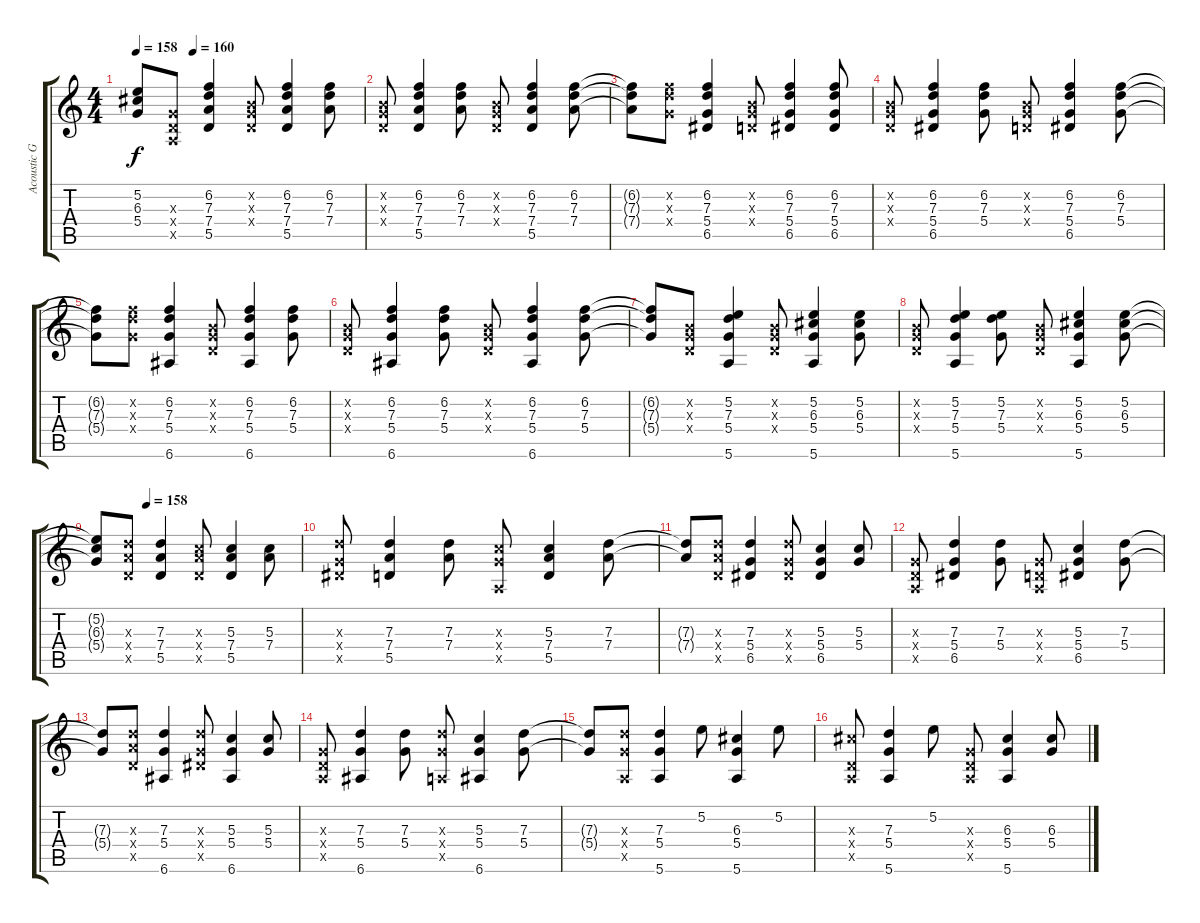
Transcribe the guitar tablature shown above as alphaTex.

\track ("Acoustic Guitar" "Acoustic G") {instrument acousticguitarsteel}
\staff {score tabs}
\tuning (E4 B3 G3 D3 A2 E2) {hide}
\ts (4 4)
\tempo 158
\tempo (160 0.25)
\clef g2
\ks c
(5.2{t} 6.3{t} 5.4{t}).8{dy f} (0.3{x} 0.4{x} 0.5{x}).8 (6.2 7.3 7.4 5.5).4 (0.2{x} 0.3{x} 0.4{x}).8 (6.2 7.3 7.4 5.5).4 (6.2 7.3 7.4).8 |
(0.2{x} 0.3{x} 0.4{x}).8 (6.2 7.3 7.4 5.5).4 (6.2 7.3 7.4).8 (0.2{x} 0.3{x} 0.4{x}).8 (6.2 7.3 7.4 5.5).4 (6.2 7.3 7.4).8 |
(6.2{t} 7.3{t} 7.4{t}).8 (6.2{x} 7.3{x} 5.4{x}).8 (6.2 7.3 5.4 6.5).4 (0.2{x} 0.3{x} 0.4{x}).8 (6.2 7.3 5.4 6.5).4 (6.2 7.3 5.4 6.5).8 |
(0.2{x} 0.3{x} 0.4{x}).8 (6.2 7.3 5.4 6.5).4 (6.2 7.3 5.4).8 (0.2{x} 0.3{x} 0.4{x}).8 (6.2 7.3 5.4 6.5).4 (6.2 7.3 5.4).8 |
(6.2{t} 7.3{t} 5.4{t}).8 (6.2{x} 7.3{x} 5.4{x}).8 (6.2 7.3 5.4 6.6).4 (0.2{x} 0.3{x} 0.4{x}).8 (6.2 7.3 5.4 6.6).4 (6.2 7.3 5.4).8 |
(0.2{x} 0.3{x} 0.4{x}).8 (6.2 7.3 5.4 6.6).4 (6.2 7.3 5.4).8 (0.2{x} 0.3{x} 0.4{x}).8 (6.2 7.3 5.4 6.6).4 (6.2 7.3 5.4).8 |
(6.2{t} 7.3{t} 5.4{t}).8 (0.2{x} 0.3{x} 0.4{x}).8 (5.2 7.3 5.4 5.6).4 (0.2{x} 0.3{x} 0.4{x}).8 (5.2 6.3 5.4 5.6).4 (5.2 6.3 5.4).8 |
(0.2{x} 0.3{x} 0.4{x}).8 (5.2 7.3 5.4 5.6).4 (5.2 7.3 5.4).8 (0.2{x} 0.3{x} 0.4{x}).8 (5.2 6.3 5.4 5.6).4 (5.2 6.3 5.4).8 |
\tempo (158 0.25)
(5.2{t} 6.3{t} 5.4{t}).8 (7.3{x} 7.4{x} 5.5{x}).8 (7.3 7.4 5.5).4 (5.3{x} 7.4{x} 5.5{x}).8 (5.3 7.4 5.5).4 (5.3 7.4).8 |
(7.3{x} 5.4{x} 6.5{x}).8 (7.3 7.4 5.5).4 (7.3 7.4).8 (5.3{x} 5.4{x} 0.5{x}).8 (5.3 7.4 5.5).4 (7.3 7.4).8 |
(7.3{t} 7.4{t}).8 (7.3{x} 7.4{x} 5.5{x}).8 (7.3 5.4 6.5).4 (7.3{x} 5.4{x} 6.5{x}).8 (5.3 5.4 6.5).4 (5.3 5.4).8 |
(0.3{x} 0.4{x} 0.5{x}).8 (7.3 5.4 6.5).4 (7.3 5.4).8 (0.3{x} 0.4{x} 0.5{x}).8 (5.3 5.4 6.5).4 (7.3 5.4).8 |
(7.3{t} 5.4{t}).8 (7.3{x} 7.4{x} 5.5{x}).8 (7.3 5.4 6.6).4 (7.3{x} 5.4{x} 6.5{x}).8 (5.3 5.4 6.6).4 (5.3 5.4).8 |
(0.3{x} 0.4{x} 0.5{x}).8 (7.3 5.4 6.6).4 (7.3 5.4).8 (7.3{x} 5.4{x} 0.5{x}).8 (5.3 5.4 6.6).4 (7.3 5.4).8 |
(7.3{t} 5.4{t}).8 (7.3{x} 5.4{x} 0.5{x}).8 (7.3 5.4 5.6).4 5.2.8 (6.3 5.4 5.6).4 5.2.8 |
(6.3{x} 0.4{x} 0.5{x}).8 (7.3 5.4 5.6).4 5.2.8 (0.3{x} 0.4{x} 0.5{x}).8 (6.3 5.4 5.6).4 (6.3 5.4).8
